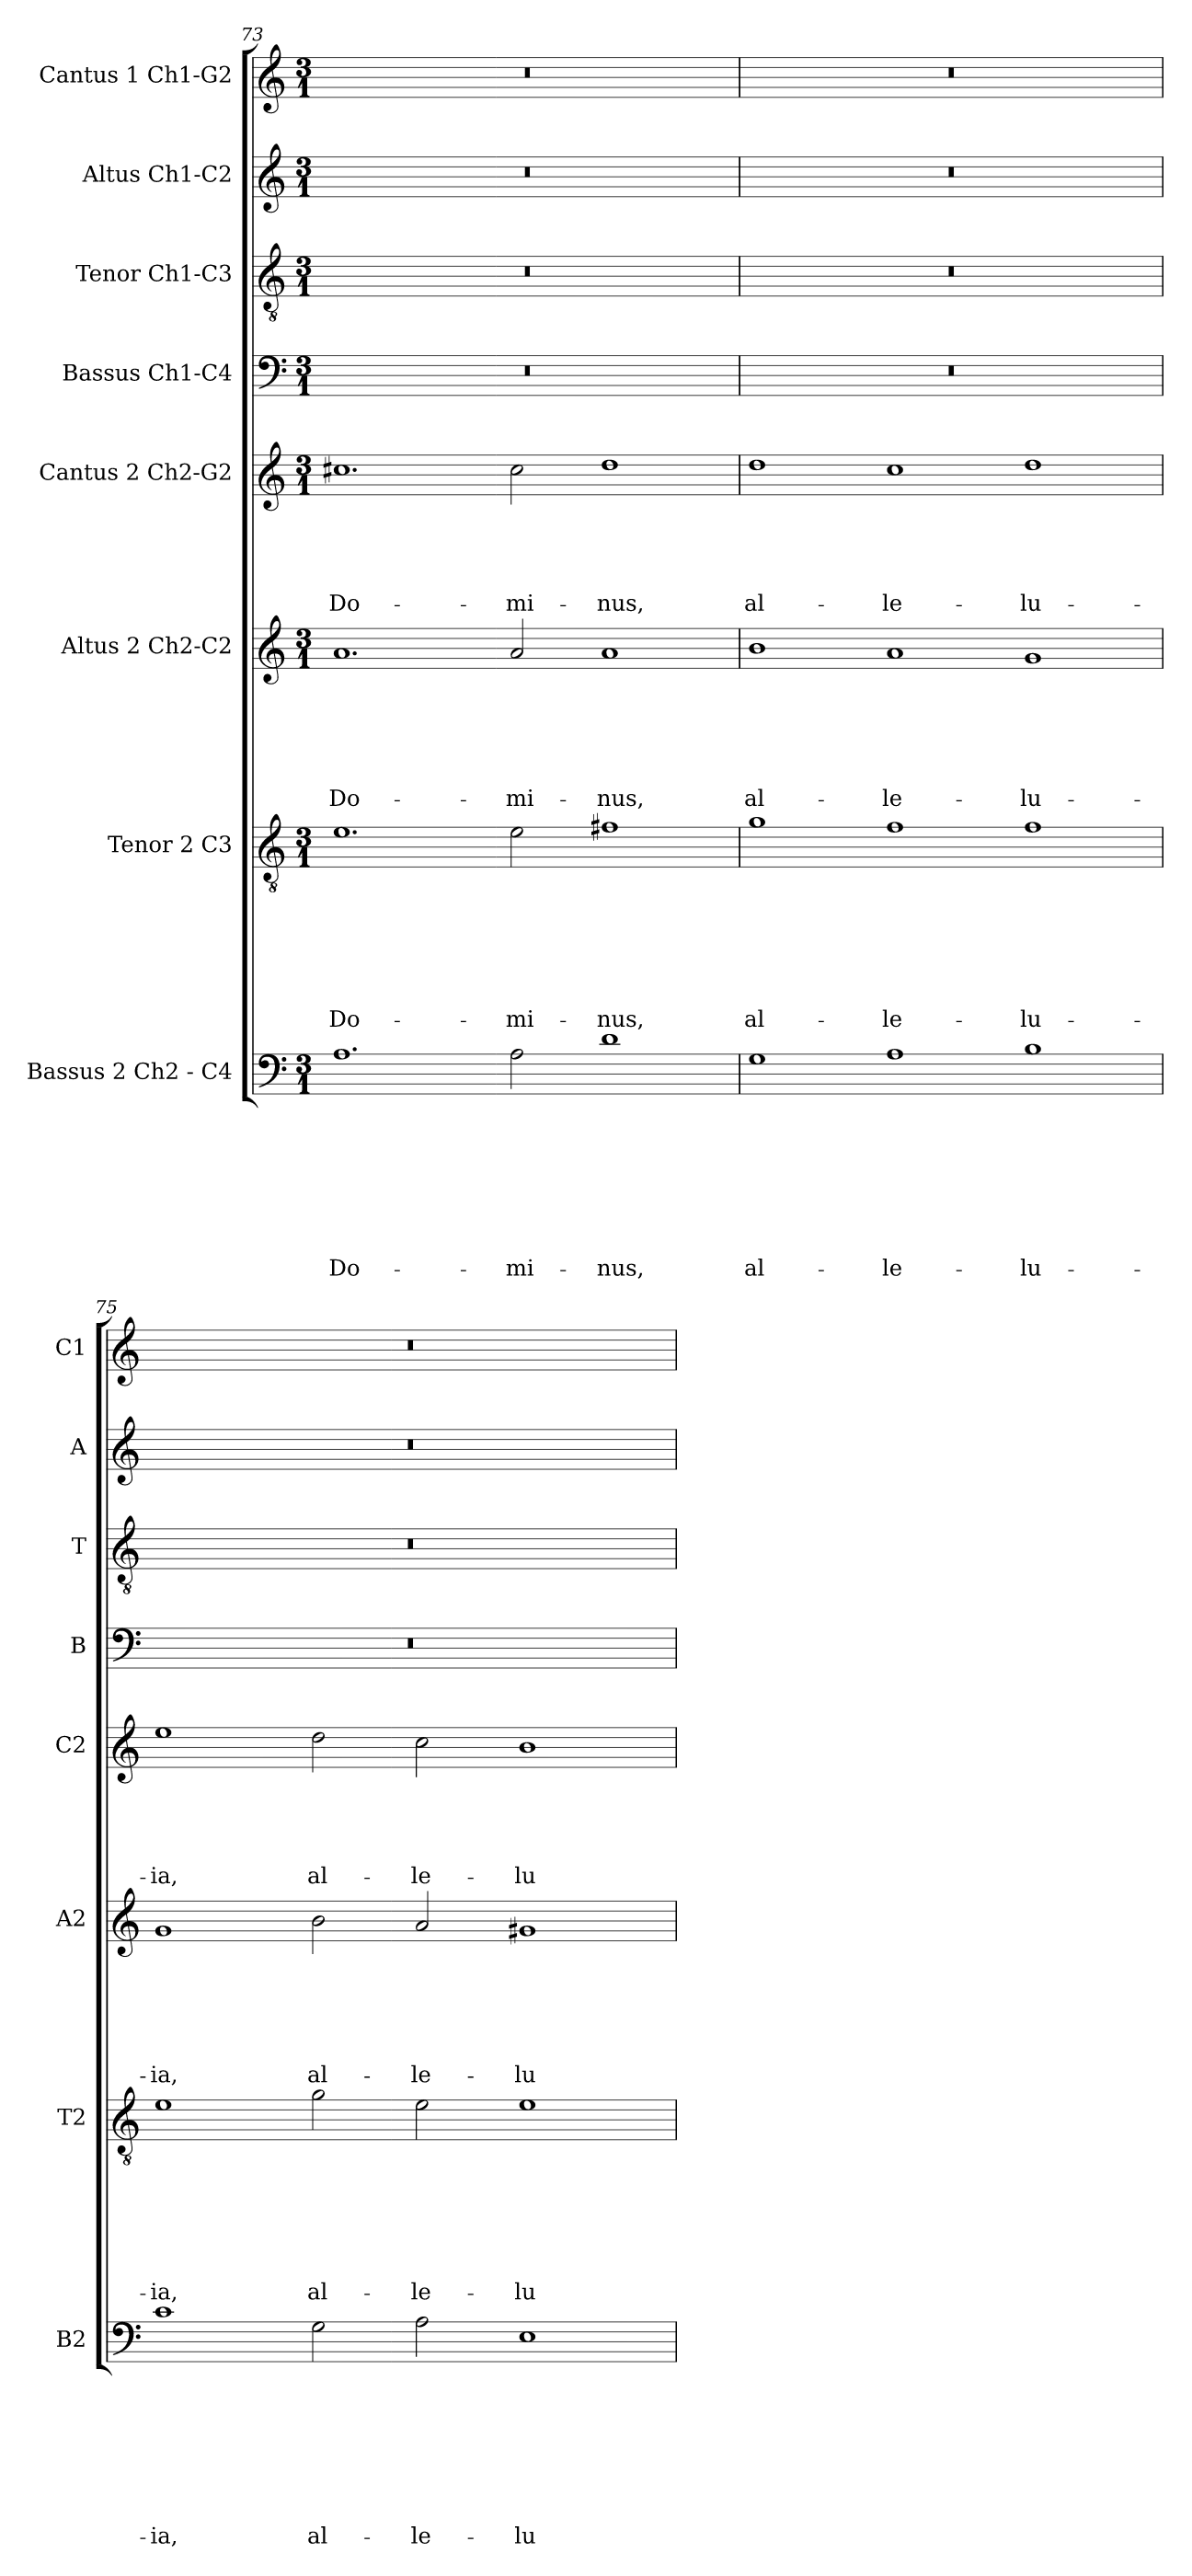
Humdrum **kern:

**kern	**text	**text	**text	**text	**text	**text	**text	**text	**kern	**text	**text	**text	**text	**text	**text	**text	**kern	**text	**text	**text	**text	**text	**text	**kern	**text	**text	**text	**text	**text	**kern	**kern	**kern	**kern
*part8	*part8	*part8	*part8	*part8	*part8	*part8	*part8	*part8	*part7	*part7	*part7	*part7	*part7	*part7	*part7	*part7	*part6	*part6	*part6	*part6	*part6	*part6	*part6	*part5	*part5	*part5	*part5	*part5	*part5	*part4	*part3	*part2	*part1
*staff8	*staff8	*staff8	*staff8	*staff8	*staff8	*staff8	*staff8	*staff8	*staff7	*staff7	*staff7	*staff7	*staff7	*staff7	*staff7	*staff7	*staff6	*staff6	*staff6	*staff6	*staff6	*staff6	*staff6	*staff5	*staff5	*staff5	*staff5	*staff5	*staff5	*staff4	*staff3	*staff2	*staff1
*I"Bassus 2  Ch2 - C4	*	*	*	*	*	*	*	*	*I"Tenor 2 C3	*	*	*	*	*	*	*	*I"Altus 2 Ch2-C2	*	*	*	*	*	*	*I"Cantus 2 Ch2-G2	*	*	*	*	*	*I"Bassus  Ch1-C4	*I"Tenor Ch1-C3	*I"Altus  Ch1-C2	*I"Cantus 1 Ch1-G2
*I'B2	*	*	*	*	*	*	*	*	*I'T2	*	*	*	*	*	*	*	*I'A2	*	*	*	*	*	*	*I'C2	*	*	*	*	*	*I'B	*I'T	*I'A	*I'C1
*clefF4	*	*	*	*	*	*	*	*	*clefGv2	*	*	*	*	*	*	*	*clefG2	*	*	*	*	*	*	*clefG2	*	*	*	*	*	*clefF4	*clefGv2	*clefG2	*clefG2
*k[]	*	*	*	*	*	*	*	*	*k[]	*	*	*	*	*	*	*	*k[]	*	*	*	*	*	*	*k[]	*	*	*	*	*	*k[]	*k[]	*k[]	*k[]
*C:	*	*	*	*	*	*	*	*	*C:	*	*	*	*	*	*	*	*C:	*	*	*	*	*	*	*C:	*	*	*	*	*	*C:	*C:	*C:	*C:
*M3/1	*	*	*	*	*	*	*	*	*M3/1	*	*	*	*	*	*	*	*M3/1	*	*	*	*	*	*	*M3/1	*	*	*	*	*	*M3/1	*M3/1	*M3/1	*M3/1
=73	=73	=73	=73	=73	=73	=73	=73	=73	=73	=73	=73	=73	=73	=73	=73	=73	=73	=73	=73	=73	=73	=73	=73	=73	=73	=73	=73	=73	=73	=73	=73	=73	=73
!	!	!	!	!	!	!	!	!LO:LY:b	!	!	!	!	!	!	!	!LO:LY:b	!	!	!	!	!	!	!LO:LY:b	!	!	!	!	!	!LO:LY:b	!	!	!	!
1.A	.	.	.	.	.	.	.	Do-	1.e	.	.	.	.	.	.	Do-	1.a	.	.	.	.	.	Do-	1.cc#X	.	.	.	.	Do-	0.r	0.r	0.r	0.r
!	!	!	!	!	!	!	!	!LO:LY:b	!	!	!	!	!	!	!	!LO:LY:b	!	!	!	!	!	!	!LO:LY:b	!	!	!	!	!	!LO:LY:b	!	!	!	!
2A\	.	.	.	.	.	.	.	-mi-	2e\	.	.	.	.	.	.	-mi-	2a/	.	.	.	.	.	-mi-	2cc#\	.	.	.	.	-mi-	.	.	.	.
!	!	!	!	!	!	!	!	!LO:LY:b	!	!	!	!	!	!	!	!LO:LY:b	!	!	!	!	!	!	!LO:LY:b	!	!	!	!	!	!LO:LY:b	!	!	!	!
1d	.	.	.	.	.	.	.	-nus,	1f#X	.	.	.	.	.	.	-nus,	1a	.	.	.	.	.	-nus,	1dd	.	.	.	.	-nus,	.	.	.	.
=74	=74	=74	=74	=74	=74	=74	=74	=74	=74	=74	=74	=74	=74	=74	=74	=74	=74	=74	=74	=74	=74	=74	=74	=74	=74	=74	=74	=74	=74	=74	=74	=74	=74
!	!	!	!	!	!	!	!	!LO:LY:b	!	!	!	!	!	!	!	!LO:LY:b	!	!	!	!	!	!	!LO:LY:b	!	!	!	!	!	!LO:LY:b	!	!	!	!
1G	.	.	.	.	.	.	.	al-	1g	.	.	.	.	.	.	al-	1b	.	.	.	.	.	al-	1dd	.	.	.	.	al-	0.r	0.r	0.r	0.r
!	!	!	!	!	!	!	!	!LO:LY:b	!	!	!	!	!	!	!	!LO:LY:b	!	!	!	!	!	!	!LO:LY:b	!	!	!	!	!	!LO:LY:b	!	!	!	!
1A	.	.	.	.	.	.	.	-le-	1f	.	.	.	.	.	.	-le-	1a	.	.	.	.	.	-le-	1cc	.	.	.	.	-le-	.	.	.	.
!	!	!	!	!	!	!	!	!LO:LY:b	!	!	!	!	!	!	!	!LO:LY:b	!	!	!	!	!	!	!LO:LY:b	!	!	!	!	!	!LO:LY:b	!	!	!	!
1B	.	.	.	.	.	.	.	-lu-	1f	.	.	.	.	.	.	-lu-	1g	.	.	.	.	.	-lu-	1dd	.	.	.	.	-lu-	.	.	.	.
=75	=75	=75	=75	=75	=75	=75	=75	=75	=75	=75	=75	=75	=75	=75	=75	=75	=75	=75	=75	=75	=75	=75	=75	=75	=75	=75	=75	=75	=75	=75	=75	=75	=75
!	!	!	!	!	!	!	!	!LO:LY:b	!	!	!	!	!	!	!	!LO:LY:b	!	!	!	!	!	!	!LO:LY:b	!	!	!	!	!	!LO:LY:b	!	!	!	!
1c	.	.	.	.	.	.	.	-ia,	1e	.	.	.	.	.	.	-ia,	1g	.	.	.	.	.	-ia,	1ee	.	.	.	.	-ia,	0.r	0.r	0.r	0.r
!	!	!	!	!	!	!	!	!LO:LY:b	!	!	!	!	!	!	!	!LO:LY:b	!	!	!	!	!	!	!LO:LY:b	!	!	!	!	!	!LO:LY:b	!	!	!	!
2G\	.	.	.	.	.	.	.	al-	2g\	.	.	.	.	.	.	al-	2b\	.	.	.	.	.	al-	2dd\	.	.	.	.	al-	.	.	.	.
!	!	!	!	!	!	!	!	!LO:LY:b	!	!	!	!	!	!	!	!LO:LY:b	!	!	!	!	!	!	!LO:LY:b	!	!	!	!	!	!LO:LY:b	!	!	!	!
2A\	.	.	.	.	.	.	.	-le-	2e\	.	.	.	.	.	.	-le-	2a/	.	.	.	.	.	-le-	2cc\	.	.	.	.	-le-	.	.	.	.
!	!	!	!	!	!	!	!	!LO:LY:b	!	!	!	!	!	!	!	!LO:LY:b	!	!	!	!	!	!	!LO:LY:b	!	!	!	!	!	!LO:LY:b	!	!	!	!
1E	.	.	.	.	.	.	.	-lu-	1e	.	.	.	.	.	.	-lu-	1g#X	.	.	.	.	.	-lu-	1b	.	.	.	.	-lu-	.	.	.	.
=	=	=	=	=	=	=	=	=	=	=	=	=	=	=	=	=	=	=	=	=	=	=	=	=	=	=	=	=	=	=	=	=	=
*-	*-	*-	*-	*-	*-	*-	*-	*-	*-	*-	*-	*-	*-	*-	*-	*-	*-	*-	*-	*-	*-	*-	*-	*-	*-	*-	*-	*-	*-	*-	*-	*-	*-
